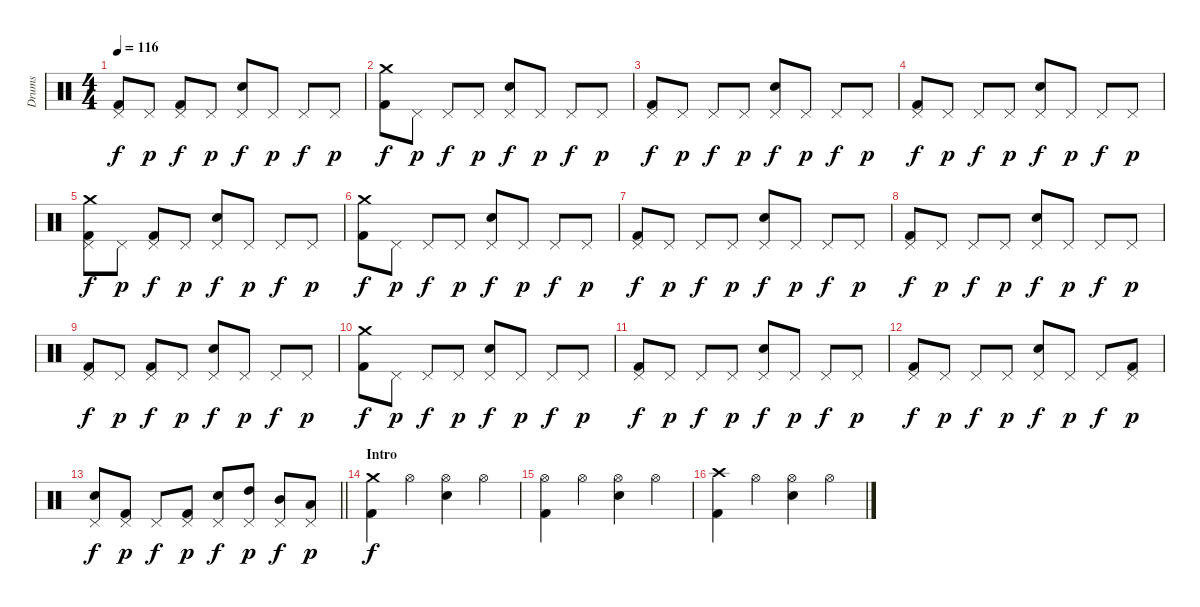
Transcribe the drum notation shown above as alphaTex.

\track ("Drums" "Drums") {instrument percussion}
\staff {score}
\articulation defaults
\ts (4 4)
\tempo 116
\clef neutral
\ks c
("Kick (hit) 2" "Pedal Hi-Hat (hit)").8{dy f} "Pedal Hi-Hat (hit)".8{dy p} ("Kick (hit) 2" "Pedal Hi-Hat (hit)").8{dy f} "Pedal Hi-Hat (hit)".8{dy p} ("Pedal Hi-Hat (hit)" "Snare (hit) 2").8{dy f} "Pedal Hi-Hat (hit)".8{dy p} "Pedal Hi-Hat (hit)".8{dy f} "Pedal Hi-Hat (hit)".8{dy p} |
("Kick (hit) 2" "Crash medium (hit)").8{dy f} "Pedal Hi-Hat (hit)".8{dy p} "Pedal Hi-Hat (hit)".8{dy f} "Pedal Hi-Hat (hit)".8{dy p} ("Pedal Hi-Hat (hit)" "Snare (hit) 2").8{dy f} "Pedal Hi-Hat (hit)".8{dy p} "Pedal Hi-Hat (hit)".8{dy f} "Pedal Hi-Hat (hit)".8{dy p} |
("Kick (hit) 2" "Pedal Hi-Hat (hit)").8{dy f} "Pedal Hi-Hat (hit)".8{dy p} "Pedal Hi-Hat (hit)".8{dy f} "Pedal Hi-Hat (hit)".8{dy p} ("Pedal Hi-Hat (hit)" "Snare (hit) 2").8{dy f} "Pedal Hi-Hat (hit)".8{dy p} "Pedal Hi-Hat (hit)".8{dy f} "Pedal Hi-Hat (hit)".8{dy p} |
("Kick (hit) 2" "Pedal Hi-Hat (hit)").8{dy f} "Pedal Hi-Hat (hit)".8{dy p} "Pedal Hi-Hat (hit)".8{dy f} "Pedal Hi-Hat (hit)".8{dy p} ("Pedal Hi-Hat (hit)" "Snare (hit) 2").8{dy f} "Pedal Hi-Hat (hit)".8{dy p} "Pedal Hi-Hat (hit)".8{dy f} "Pedal Hi-Hat (hit)".8{dy p} |
("Kick (hit) 2" "Crash medium (hit)" "Pedal Hi-Hat (hit)").8{dy f} "Pedal Hi-Hat (hit)".8{dy p} ("Kick (hit) 2" "Pedal Hi-Hat (hit)").8{dy f} "Pedal Hi-Hat (hit)".8{dy p} ("Pedal Hi-Hat (hit)" "Snare (hit) 2").8{dy f} "Pedal Hi-Hat (hit)".8{dy p} "Pedal Hi-Hat (hit)".8{dy f} "Pedal Hi-Hat (hit)".8{dy p} |
("Kick (hit) 2" "Crash medium (hit)").8{dy f} "Pedal Hi-Hat (hit)".8{dy p} "Pedal Hi-Hat (hit)".8{dy f} "Pedal Hi-Hat (hit)".8{dy p} ("Pedal Hi-Hat (hit)" "Snare (hit) 2").8{dy f} "Pedal Hi-Hat (hit)".8{dy p} "Pedal Hi-Hat (hit)".8{dy f} "Pedal Hi-Hat (hit)".8{dy p} |
("Kick (hit) 2" "Pedal Hi-Hat (hit)").8{dy f} "Pedal Hi-Hat (hit)".8{dy p} "Pedal Hi-Hat (hit)".8{dy f} "Pedal Hi-Hat (hit)".8{dy p} ("Pedal Hi-Hat (hit)" "Snare (hit) 2").8{dy f} "Pedal Hi-Hat (hit)".8{dy p} "Pedal Hi-Hat (hit)".8{dy f} "Pedal Hi-Hat (hit)".8{dy p} |
("Kick (hit) 2" "Pedal Hi-Hat (hit)").8{dy f} "Pedal Hi-Hat (hit)".8{dy p} "Pedal Hi-Hat (hit)".8{dy f} "Pedal Hi-Hat (hit)".8{dy p} ("Pedal Hi-Hat (hit)" "Snare (hit) 2").8{dy f} "Pedal Hi-Hat (hit)".8{dy p} "Pedal Hi-Hat (hit)".8{dy f} "Pedal Hi-Hat (hit)".8{dy p} |
("Kick (hit) 2" "Pedal Hi-Hat (hit)").8{dy f} "Pedal Hi-Hat (hit)".8{dy p} ("Kick (hit) 2" "Pedal Hi-Hat (hit)").8{dy f} "Pedal Hi-Hat (hit)".8{dy p} ("Pedal Hi-Hat (hit)" "Snare (hit) 2").8{dy f} "Pedal Hi-Hat (hit)".8{dy p} "Pedal Hi-Hat (hit)".8{dy f} "Pedal Hi-Hat (hit)".8{dy p} |
("Kick (hit) 2" "Crash medium (hit)").8{dy f} "Pedal Hi-Hat (hit)".8{dy p} "Pedal Hi-Hat (hit)".8{dy f} "Pedal Hi-Hat (hit)".8{dy p} ("Pedal Hi-Hat (hit)" "Snare (hit) 2").8{dy f} "Pedal Hi-Hat (hit)".8{dy p} "Pedal Hi-Hat (hit)".8{dy f} "Pedal Hi-Hat (hit)".8{dy p} |
("Kick (hit) 2" "Pedal Hi-Hat (hit)").8{dy f} "Pedal Hi-Hat (hit)".8{dy p} "Pedal Hi-Hat (hit)".8{dy f} "Pedal Hi-Hat (hit)".8{dy p} ("Pedal Hi-Hat (hit)" "Snare (hit) 2").8{dy f} "Pedal Hi-Hat (hit)".8{dy p} "Pedal Hi-Hat (hit)".8{dy f} "Pedal Hi-Hat (hit)".8{dy p} |
("Kick (hit) 2" "Pedal Hi-Hat (hit)").8{dy f} "Pedal Hi-Hat (hit)".8{dy p} "Pedal Hi-Hat (hit)".8{dy f} "Pedal Hi-Hat (hit)".8{dy p} ("Pedal Hi-Hat (hit)" "Snare (hit) 2").8{dy f} "Pedal Hi-Hat (hit)".8{dy p} "Pedal Hi-Hat (hit)".8{dy f} ("Kick (hit) 2" "Pedal Hi-Hat (hit)").8{dy p} |
\barLineRight lightlight
("Pedal Hi-Hat (hit)" "Snare (hit) 2").8{dy f} ("Kick (hit) 2" "Pedal Hi-Hat (hit)").8{dy p} "Pedal Hi-Hat (hit)".8{dy f} ("Kick (hit) 2" "Pedal Hi-Hat (hit)").8{dy p} ("Pedal Hi-Hat (hit)" "Snare (hit) 2").8{dy f} ("High Tom (hit)" "Pedal Hi-Hat (hit)").8{dy p} ("Mid Tom (hit)" "Pedal Hi-Hat (hit)").8{dy f} ("Low Tom (hit)" "Pedal Hi-Hat (hit)").8{dy p} |
\section ("" "Intro")
("Kick (hit) 2" "Crash medium (hit)").4{dy f} "Hi-Hat (open)".4 ("Hi-Hat (open)" "Snare (hit) 2").4 "Hi-Hat (open)".4 |
("Kick (hit) 2" "Hi-Hat (open)").4 "Hi-Hat (open)".4 ("Hi-Hat (open)" "Snare (hit) 2").4 "Hi-Hat (open)".4 |
("Kick (hit) 2" "Crash high (hit)").4 "Hi-Hat (open)".4 ("Hi-Hat (open)" "Snare (hit) 2").4 "Hi-Hat (open)".4
